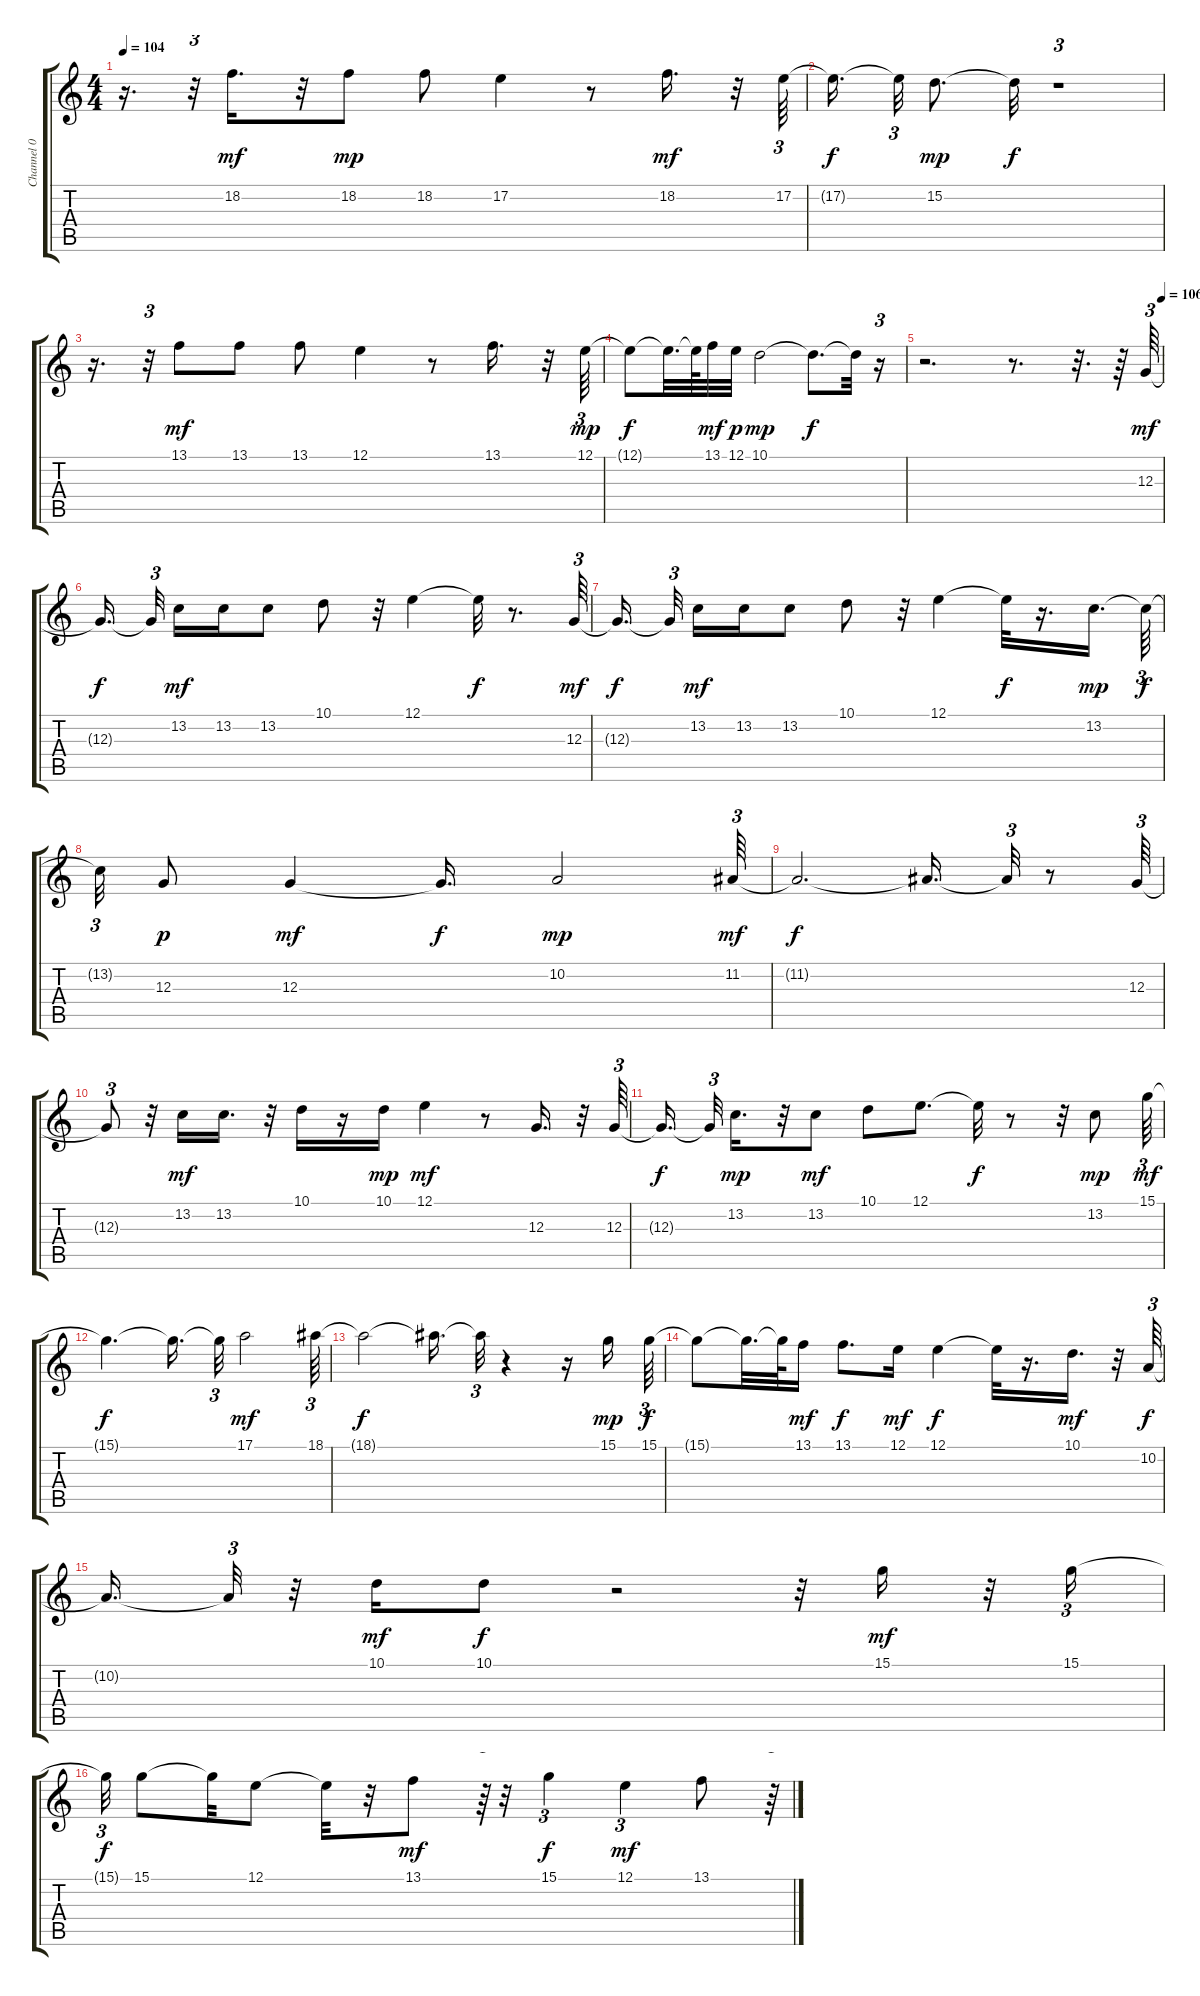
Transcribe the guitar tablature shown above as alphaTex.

\track ("Channel 0" "Channel 0") {instrument flute}
\staff {score tabs}
\tuning (E4 B3 G3 D3 A2 E2) {hide}
\ts (4 4)
\tempo 104
\clef g2
\ks c
r.16{d dy f} r.32{tu (3 2)} 18.2.16{d dy mf} r.32 18.2.8{dy mp} 18.2.8 17.2.4 r.8 18.2.16{d dy mf} r.32 17.2.64{tu (3 2)} |
17.2{t}.16{d dy f beam splitsecondary} 17.2{t}.32{tu (3 2)} 15.2.8{d dy mp} 15.2{t}.32{dy f} r.1{tu (3 2)} |
r.16{d} r.32{tu (3 2)} 13.1.8{dy mf} 13.1.8 13.1.8 12.1.4 r.8 13.1.16{d} r.32 12.1.64{tu (3 2) dy mp} |
12.1{t}.8{dy f} 12.1{t}.32{d} 12.1{t}.64 13.1.32{dy mf} 12.1.32{dy p} 10.1.2{dy mp} 10.1{t}.8{d dy f} 10.1{t}.32 r.16{tu (3 2)} |
\tempo (106 1)
r.2{d} r.8{d} r.32{d} r.64 12.3.64{tu (3 2) dy mf} |
12.3{t}.16{d dy f beam splitsecondary} 12.3{t}.32{tu (3 2) beam splitsecondary} 13.2.16{dy mf} 13.2.16 13.2.8 10.1.8 r.32 12.1.4 12.1{t}.32{dy f} r.8{d} 12.3.64{tu (3 2) dy mf} |
12.3{t}.16{d dy f beam splitsecondary} 12.3{t}.32{tu (3 2) beam splitsecondary} 13.2.16{dy mf} 13.2.16 13.2.8 10.1.8 r.32 12.1.4 12.1{t}.32{dy f} r.16{d} 13.2.16{d dy mp} 13.2{t}.64{tu (3 2) dy f} |
13.2{t}.32{tu (3 2)} 12.3.8{dy p} 12.3.4{dy mf} 12.3{t}.16{d dy f} 10.2.2{dy mp} 11.2.64{tu (3 2) dy mf} |
11.2{t}.2{d dy f} 11.2{t}.16{d} 11.2{t}.32{tu (3 2)} r.8 12.3.64{tu (3 2)} |
12.3{t}.8{tu (3 2)} r.32 13.2.16{dy mf} 13.2.16{d} r.32 10.1.16 r.16 10.1.16{dy mp} 12.1.4{dy mf} r.8 12.3.16{d} r.32 12.3.64{tu (3 2)} |
12.3{t}.16{d dy f beam splitsecondary} 12.3{t}.32{tu (3 2)} 13.2.16{d dy mp} r.32 13.2.8{dy mf} 10.1.8 12.1.8{d} 12.1{t}.32{dy f} r.8 r.32 13.2.8{dy mp} 15.1.64{tu (3 2) dy mf} |
15.1{t}.4{d dy f} 15.1{t}.16{d} 15.1{t}.32{tu (3 2)} 17.1.2{dy mf} 18.1.64{tu (3 2)} |
18.1{t}.2{dy f} 18.1{t}.16{d} 18.1{t}.32{tu (3 2)} r.4 r.16 15.1.16{dy mp} 15.1.64{tu (3 2) dy f} |
15.1{t}.8 15.1{t}.32{d} 15.1{t}.64 13.1.16{dy mf} 13.1.8{d dy f} 12.1.16{dy mf} 12.1.4{dy f} 12.1{t}.32 r.16{d} 10.1.16{d dy mf} r.32 10.2.64{tu (3 2) dy f} |
10.2{t}.16{d} 10.2{t}.32{tu (3 2)} r.32 10.1.16{dy mf} 10.1.8{dy f} r.2 r.32 15.1.16{dy mf} r.32 15.1.16{tu (3 2)} |
15.1{t}.32{tu (3 2) dy f} 15.1.8 15.1{t}.32 12.1.8 12.1{t}.32 r.32 13.1.8{dy mf} r.64{tu (3 2)} r.32 15.1.4{tu (3 2) dy f} 12.1.4{tu (3 2) dy mf} 13.1.8 r.64{tu (3 2)}
